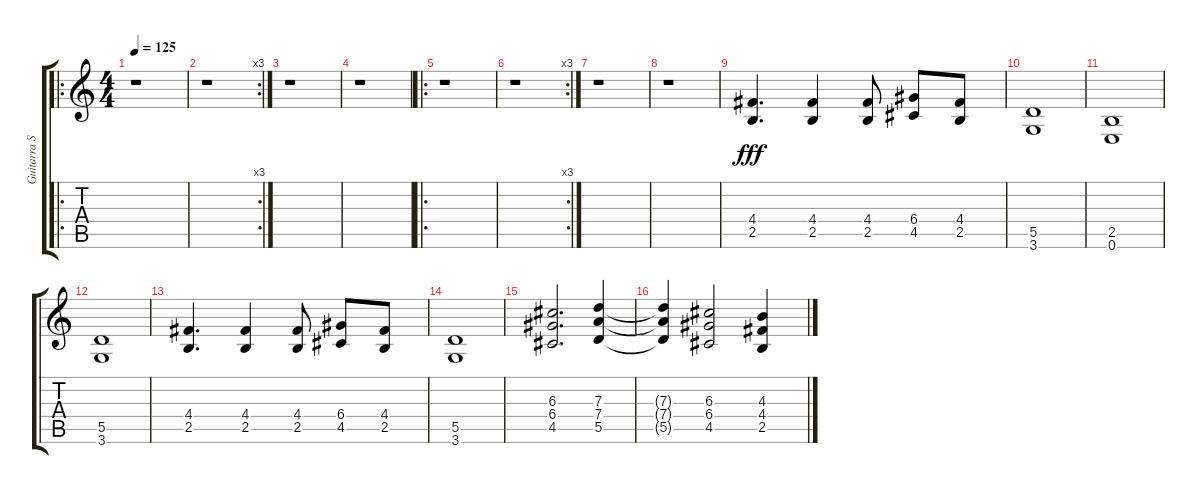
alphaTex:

\track ("Guitarra Solo" "Guitarra S") {instrument overdrivenguitar}
\staff {score tabs}
\tuning (E4 B3 G3 D3 A2 E2) {hide}
\ro
\ts (4 4)
\tempo 125
\clef g2
\ks c
r.1{dy fff} |
\rc 3
r.1 |
r.1 |
r.1 |
\ro
r.1 |
\rc 3
r.1 |
r.1 |
r.1 |
(4.4 2.5).4{d volume 4} (4.4 2.5).4 (4.4 2.5).8 (6.4 4.5).8 (4.4 2.5).8 |
(5.5 3.6).1 |
(2.5 0.6).1 |
(5.5 3.6).1 |
(4.4 2.5).4{d} (4.4 2.5).4 (4.4 2.5).8 (6.4 4.5).8 (4.4 2.5).8 |
(5.5 3.6).1 |
(6.3 6.4 4.5).2{d} (7.3 7.4 5.5).4 |
(7.3{t} 7.4{t} 5.5{t}).4 (6.3 6.4 4.5).2 (4.3 4.4 2.5).4
